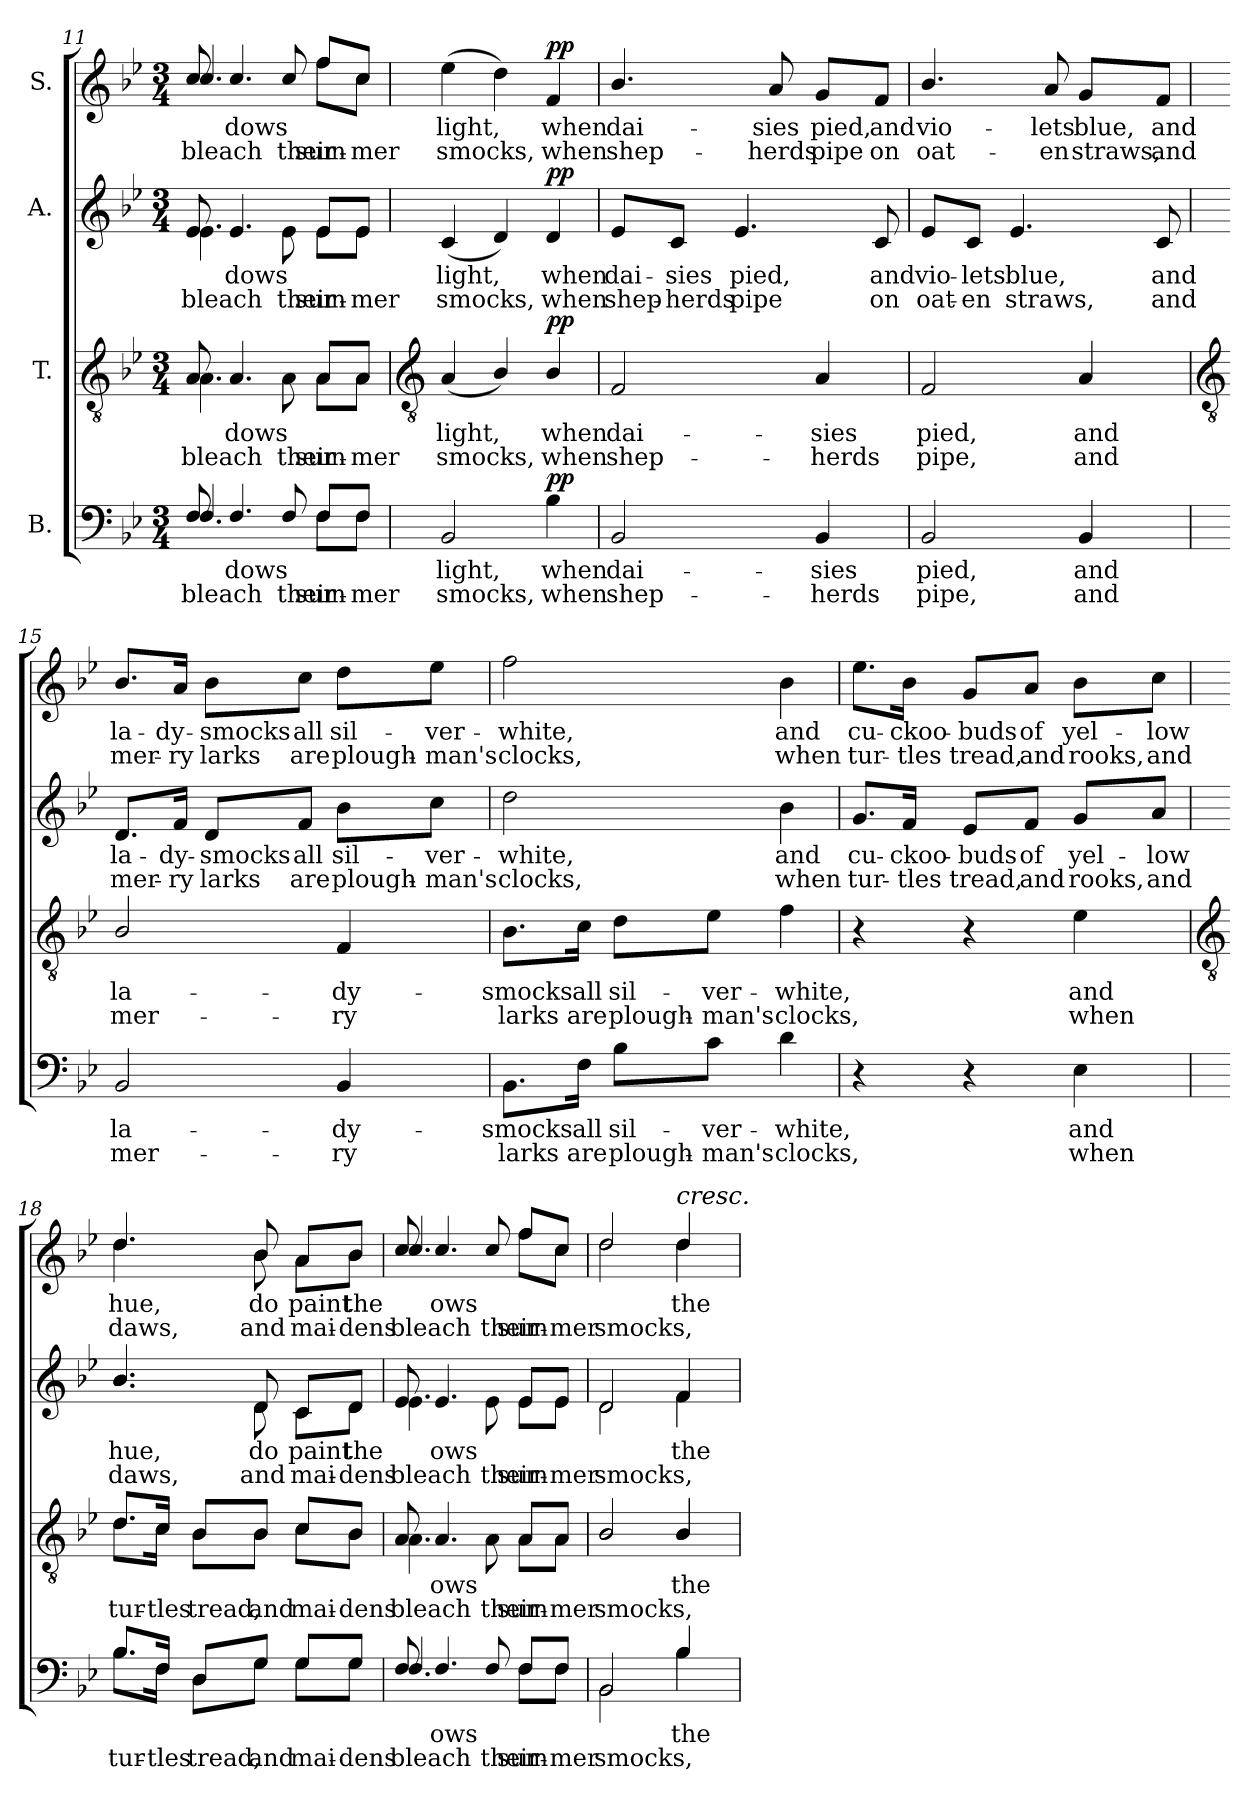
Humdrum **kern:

**kern	**text	**text	**dynam	**kern	**text	**text	**dynam	**kern	**text	**text	**dynam	**kern	**text	**text	**dynam
*part4	*part4	*part4	*part4	*part3	*part3	*part3	*part3	*part2	*part2	*part2	*part2	*part1	*part1	*part1	*part1
*staff4	*staff4	*staff4	*staff4	*staff3	*staff3	*staff3	*staff3	*staff2	*staff2	*staff2	*staff2	*staff1	*staff1	*staff1	*staff1
*I"B.	*	*	*	*I"T.	*	*	*	*I"A.	*	*	*	*I"S.	*	*	*
*clefF4	*	*	*	*clefGv2	*	*	*	*clefG2	*	*	*	*clefG2	*	*	*
*k[b-e-]	*	*	*	*k[b-e-]	*	*	*	*k[b-e-]	*	*	*	*k[b-e-]	*	*	*
*B-:	*	*	*	*B-:	*	*	*	*B-:	*	*	*	*B-:	*	*	*
*M3/4	*	*	*	*M3/4	*	*	*	*M3/4	*	*	*	*M3/4	*	*	*
=11	=11	=11	=11	=11	=11	=11	=11	=11	=11	=11	=11	=11	=11	=11	=11
!	!LO:LY:b	!	!	!	!	!	!	!	!	!	!	!	!	!	!
*^	*	*	*	*	*	*	*	*	*	*	*	*	*	*	*
!	!	!	!LO:LY:b	!	!	!LO:LY:b	!	!	!	!	!	!	!	!	!	!
*	*	*	*	*	*^	*	*	*	*	*	*	*	*	*	*	*
!	!	!	!	!	!	!	!	!LO:LY:b	!	!	!LO:LY:b	!	!	!	!	!	!
*	*	*	*	*	*	*	*	*	*	*^	*	*	*	*	*	*	*
!	!	!	!	!	!	!	!	!	!	!	!	!	!LO:LY:b	!	!	!LO:LY:b	!	!
*	*	*	*	*	*	*	*	*	*	*	*	*	*	*	*^	*	*	*
!	!	!	!	!	!	!	!	!	!	!	!	!	!	!	!	!	!	!LO:LY:b	!
8F	4.F/	.	-bleach	.	8A	4.A\	.	-bleach	.	8e-	4.e-\	.	-bleach	.	8cc	4.cc/	.	-bleach	.
!	!	!LO:LY:b	!	!	!	!	!LO:LY:b	!	!	!	!	!LO:LY:b	!	!	!	!	!LO:LY:b	!	!
4.F	.	-dows	.	.	4.A	.	-dows	.	.	4.e-	.	-dows	.	.	4.cc	.	-dows	.	.
!	!	!	!LO:LY:b	!	!	!	!	!LO:LY:b	!	!	!	!	!LO:LY:b	!	!	!	!	!LO:LY:b	!
.	8F/	.	their	.	.	8A\	.	their	.	.	8e-\	.	their	.	.	8cc/	.	their	.
!	!	!LO:LY:b	!	!	!	!	!	!	!	!	!	!	!	!	!	!	!	!	!
!	!	!	!LO:LY:b	!	!	!	!LO:LY:b	!	!	!	!	!	!	!	!	!	!	!	!
!	!	!	!	!	!	!	!	!LO:LY:b	!	!	!	!LO:LY:b	!	!	!	!	!	!	!
!	!	!	!	!	!	!	!	!	!	!	!	!	!LO:LY:b	!	!	!	!LO:LY:b	!	!
!	!	!	!	!	!	!	!	!	!	!	!	!	!	!	!	!	!	!LO:LY:b	!
8FL	8FL	.	sum-	.	8AL	8AL	.	sum-	.	8e-L	8e-L	.	sum-	.	8ffL	8ffL	.	sum-	.
!	!	!LO:LY:b	!	!	!	!	!	!	!	!	!	!	!	!	!	!	!	!	!
!	!	!	!LO:LY:b	!	!	!	!LO:LY:b	!	!	!	!	!	!	!	!	!	!	!	!
!	!	!	!	!	!	!	!	!LO:LY:b	!	!	!	!LO:LY:b	!	!	!	!	!	!	!
!	!	!	!	!	!	!	!	!	!	!	!	!	!LO:LY:b	!	!	!	!LO:LY:b	!	!
!	!	!	!	!	!	!	!	!	!	!	!	!	!	!	!	!	!	!LO:LY:b	!
8FJ	8FJ	.	-mer	.	8AJ	8AJ	.	-mer	.	8e-J	8e-J	.	-mer	.	8ccJ	8ccJ	.	-mer	.
*v	*v	*	*	*	*	*	*	*	*	*v	*v	*	*	*	*v	*v	*	*	*
*	*	*	*	*v	*v	*	*	*	*	*	*	*	*	*	*	*
!!LO:LB:g=z
=12	=12	=12	=12	=12	=12	=12	=12	=12	=12	=12	=12	=12	=12	=12	=12
*	*	*	*	*clefGv2	*	*	*	*	*	*	*	*	*	*	*
*^	*	*	*	*^	*	*	*	*^	*	*	*	*^	*	*	*
!LO:TX:b:t=This edition  Andrew Sims 2008	!	!	!	!	!	!	!	!	!	!	!	!	!	!	!	!	!	!	!
!	!	!LO:LY:b	!LO:LY:b	!	!	!	!LO:LY:b	!LO:LY:b	!	!	!	!LO:LY:b	!LO:LY:b	!	!	!	!LO:LY:b	!LO:LY:b	!
*v	*v	*	*	*	*	*	*	*	*	*v	*v	*	*	*	*v	*v	*	*	*
*	*	*	*	*v	*v	*	*	*	*	*	*	*	*	*	*	*
2BB-	light,	smocks,	.	(<4A	light,	smocks,	.	(<4c	light,	smocks,	.	(>4ee-	light,	smocks,	.
.	.	.	.	4B-/)	.	.	.	4d)	.	.	.	4dd)	.	.	.
!	!LO:LY:b	!LO:LY:b	!LO:DY:b	!	!LO:LY:b	!LO:LY:b	!LO:DY:a	!	!LO:LY:b	!LO:LY:b	!LO:DY:b	!	!LO:LY:b	!LO:LY:b	!LO:DY:a
4B-	when	when	pp	4B-/	when	when	pp	4d	when	when	pp	4f	when	when	pp
=13	=13	=13	=13	=13	=13	=13	=13	=13	=13	=13	=13	=13	=13	=13	=13
!	!LO:LY:b	!LO:LY:b	!	!	!LO:LY:b	!LO:LY:b	!	!	!LO:LY:b	!LO:LY:b	!	!	!LO:LY:b	!LO:LY:b	!
2BB-	dai-	-shep-	.	2F	dai-	-shep-	.	8e-L	dai-	-shep-	.	4.b-/	dai-	-shep-	.
!	!	!	!	!	!	!	!	!	!LO:LY:b	!LO:LY:b	!	!	!	!	!
.	.	.	.	.	.	.	.	8cJ	-sies	herds	.	.	.	.	.
!	!	!	!	!	!	!	!	!	!LO:LY:b	!LO:LY:b	!	!	!	!	!
.	.	.	.	.	.	.	.	4.e-	pied,	pipe	.	.	.	.	.
!	!	!	!	!	!	!	!	!	!	!	!	!	!LO:LY:b	!LO:LY:b	!
.	.	.	.	.	.	.	.	.	.	.	.	8a/	-sies	herds	.
!	!LO:LY:b	!LO:LY:b	!	!	!LO:LY:b	!LO:LY:b	!	!	!	!	!	!	!LO:LY:b	!LO:LY:b	!
4BB-	-sies	herds	.	4A	-sies	herds	.	.	.	.	.	8g/L	pied,	pipe	.
!	!	!	!	!	!	!	!	!	!LO:LY:b	!LO:LY:b	!	!	!LO:LY:b	!LO:LY:b	!
.	.	.	.	.	.	.	.	8c	and	on	.	8f/J	and	on	.
=14	=14	=14	=14	=14	=14	=14	=14	=14	=14	=14	=14	=14	=14	=14	=14
!	!LO:LY:b	!LO:LY:b	!	!	!LO:LY:b	!LO:LY:b	!	!	!LO:LY:b	!LO:LY:b	!	!	!LO:LY:b	!LO:LY:b	!
2BB-	pied,	pipe,	.	2F	pied,	pipe,	.	8e-L	vio-	-oat-	.	4.b-/	vio-	-oat-	.
!	!	!	!	!	!	!	!	!	!LO:LY:b	!LO:LY:b	!	!	!	!	!
.	.	.	.	.	.	.	.	8cJ	-lets	en	.	.	.	.	.
!	!	!	!	!	!	!	!	!	!LO:LY:b	!LO:LY:b	!	!	!	!	!
.	.	.	.	.	.	.	.	4.e-	blue,	straws,	.	.	.	.	.
!	!	!	!	!	!	!	!	!	!	!	!	!	!LO:LY:b	!LO:LY:b	!
.	.	.	.	.	.	.	.	.	.	.	.	8a	-lets	en	.
!	!LO:LY:b	!LO:LY:b	!	!	!LO:LY:b	!LO:LY:b	!	!	!	!	!	!	!LO:LY:b	!LO:LY:b	!
4BB-	and	and	.	4A	and	and	.	.	.	.	.	8gL	blue,	straws,	.
!	!	!	!	!	!	!	!	!	!LO:LY:b	!LO:LY:b	!	!	!LO:LY:b	!LO:LY:b	!
.	.	.	.	.	.	.	.	8c	and	and	.	8fJ	and	and	.
!!LO:LB:g=z
=15	=15	=15	=15	=15	=15	=15	=15	=15	=15	=15	=15	=15	=15	=15	=15
*	*	*	*	*clefGv2	*	*	*	*	*	*	*	*	*	*	*
!	!LO:LY:b	!LO:LY:b	!	!	!LO:LY:b	!LO:LY:b	!	!	!LO:LY:b	!LO:LY:b	!	!	!LO:LY:b	!LO:LY:b	!
2BB-	la-	-mer-	.	2B-/	la-	-mer-	.	8.dL	la-	-mer-	.	8.b-L	la-	-mer-	.
!	!	!	!	!	!	!	!	!	!LO:LY:b	!LO:LY:b	!	!	!LO:LY:b	!LO:LY:b	!
.	.	.	.	.	.	.	.	16fJ	-dy-	-ry	.	16aJ	-dy-	-ry	.
!	!	!	!	!	!	!	!	!	!LO:LY:b	!LO:LY:b	!	!	!LO:LY:b	!LO:LY:b	!
.	.	.	.	.	.	.	.	8dL	smocks	larks	.	8b-L	smocks	larks	.
!	!	!	!	!	!	!	!	!	!LO:LY:b	!LO:LY:b	!	!	!LO:LY:b	!LO:LY:b	!
.	.	.	.	.	.	.	.	8fJ	all	are	.	8ccJ	all	are	.
!	!LO:LY:b	!LO:LY:b	!	!	!LO:LY:b	!LO:LY:b	!	!	!LO:LY:b	!LO:LY:b	!	!	!LO:LY:b	!LO:LY:b	!
4BB-	-dy-	-ry	.	4F	-dy-	-ry	.	8b-L	sil-	-plough-	.	8ddL	sil-	-plough-	.
!	!	!	!	!	!	!	!	!	!LO:LY:b	!LO:LY:b	!	!	!LO:LY:b	!LO:LY:b	!
.	.	.	.	.	.	.	.	8ccJ	-ver-	-man's	.	8ee-J	-ver-	-man's	.
=16	=16	=16	=16	=16	=16	=16	=16	=16	=16	=16	=16	=16	=16	=16	=16
!	!LO:LY:b	!LO:LY:b	!	!	!LO:LY:b	!LO:LY:b	!	!	!LO:LY:b	!LO:LY:b	!	!	!LO:LY:b	!LO:LY:b	!
8.BB-L	smocks	larks	.	8.B-L	smocks	larks	.	2dd	white,	clocks,	.	2ff	white,	clocks,	.
!	!LO:LY:b	!LO:LY:b	!	!	!LO:LY:b	!LO:LY:b	!	!	!	!	!	!	!	!	!
16FJ	all	are	.	16cJ	all	are	.	.	.	.	.	.	.	.	.
!	!LO:LY:b	!LO:LY:b	!	!	!LO:LY:b	!LO:LY:b	!	!	!	!	!	!	!	!	!
8B-L	sil-	-plough-	.	8dL	sil-	-plough-	.	.	.	.	.	.	.	.	.
!	!LO:LY:b	!LO:LY:b	!	!	!LO:LY:b	!LO:LY:b	!	!	!	!	!	!	!	!	!
8cJ	-ver-	-man's	.	8e-J	-ver-	-man's	.	.	.	.	.	.	.	.	.
!	!LO:LY:b	!LO:LY:b	!	!	!LO:LY:b	!LO:LY:b	!	!	!LO:LY:b	!LO:LY:b	!	!	!LO:LY:b	!LO:LY:b	!
4d	white,	clocks,	.	4f	white,	clocks,	.	4b-	and	when	.	4b-	and	when	.
=17	=17	=17	=17	=17	=17	=17	=17	=17	=17	=17	=17	=17	=17	=17	=17
!	!	!	!	!	!	!	!	!	!LO:LY:b	!LO:LY:b	!	!	!LO:LY:b	!LO:LY:b	!
4r	.	.	.	4r	.	.	.	8.gL	cu-	-tur-	.	8.ee-L	cu-	-tur-	.
!	!	!	!	!	!	!	!	!	!LO:LY:b	!LO:LY:b	!	!	!LO:LY:b	!LO:LY:b	!
.	.	.	.	.	.	.	.	16fJ	-ckoo-	-tles	.	16b-J	-ckoo-	-tles	.
!	!	!	!	!	!	!	!	!	!LO:LY:b	!LO:LY:b	!	!	!LO:LY:b	!LO:LY:b	!
4r	.	.	.	4r	.	.	.	8e-L	buds	tread,	.	8gL	buds	tread,	.
!	!	!	!	!	!	!	!	!	!LO:LY:b	!LO:LY:b	!	!	!LO:LY:b	!LO:LY:b	!
.	.	.	.	.	.	.	.	8fJ	of	and	.	8aJ	of	and	.
!	!LO:LY:b	!LO:LY:b	!	!	!LO:LY:b	!LO:LY:b	!	!	!LO:LY:b	!LO:LY:b	!	!	!LO:LY:b	!LO:LY:b	!
4E-	and	when	.	4e-	and	when	.	8gL	yel-	-rooks,	.	8b-L	yel-	-rooks,	.
!	!	!	!	!	!	!	!	!	!LO:LY:b	!LO:LY:b	!	!	!LO:LY:b	!LO:LY:b	!
.	.	.	.	.	.	.	.	8aJ	low	and	.	8ccJ	low	and	.
!!LO:LB:g=z
=18	=18	=18	=18	=18	=18	=18	=18	=18	=18	=18	=18	=18	=18	=18	=18
*	*	*	*	*clefGv2	*	*	*	*	*	*	*	*	*	*	*
!	!LO:LY:b	!LO:LY:b	!	!	!	!	!	!	!	!	!	!	!	!	!
*^	*	*	*	*	*	*	*	*	*	*	*	*	*	*	*
!	!	!	!LO:LY:b	!	!	!LO:LY:b	!LO:LY:b	!	!	!	!	!	!	!	!	!
*	*	*	*	*	*^	*	*	*	*	*	*	*	*	*	*	*
!	!	!	!	!	!	!	!	!LO:LY:b	!	!	!LO:LY:b	!LO:LY:b	!	!	!	!	!
*	*	*	*	*	*	*	*	*	*	*^	*	*	*	*	*	*	*
!	!	!	!	!	!	!	!	!	!	!	!	!LO:LY:b	!LO:LY:b	!	!	!LO:LY:b	!LO:LY:b	!
*	*	*	*	*	*	*	*	*	*	*	*	*	*	*	*^	*	*	*
!	!	!	!	!	!	!	!	!	!	!	!	!	!	!	!	!	!LO:LY:b	!LO:LY:b	!
8.B-L	8.B-L	.	tur-	.	8.dL	8.dL	.	tur-	.	4.b-/	4.b-/	hue,	daws,	.	4.dd	4.dd	hue,	daws,	.
!	!	!LO:LY:b	!LO:LY:b	!	!	!	!	!	!	!	!	!	!	!	!	!	!	!	!
!	!	!	!LO:LY:b	!	!	!	!LO:LY:b	!LO:LY:b	!	!	!	!	!	!	!	!	!	!	!
!	!	!	!	!	!	!	!	!LO:LY:b	!	!	!	!	!	!	!	!	!	!	!
16FJ	16FJ	.	-tles	.	16cJ	16cJ	.	-tles	.	.	.	.	.	.	.	.	.	.	.
!	!	!LO:LY:b	!LO:LY:b	!	!	!	!	!	!	!	!	!	!	!	!	!	!	!	!
!	!	!	!LO:LY:b	!	!	!	!LO:LY:b	!LO:LY:b	!	!	!	!	!	!	!	!	!	!	!
!	!	!	!	!	!	!	!	!LO:LY:b	!	!	!	!	!	!	!	!	!	!	!
8DL	8DL	.	tread,	.	8B-L	8B-L	.	tread,	.	.	.	.	.	.	.	.	.	.	.
!	!	!LO:LY:b	!LO:LY:b	!	!	!	!	!	!	!	!	!	!	!	!	!	!	!	!
!	!	!	!LO:LY:b	!	!	!	!LO:LY:b	!LO:LY:b	!	!	!	!	!	!	!	!	!	!	!
!	!	!	!	!	!	!	!	!LO:LY:b	!	!	!	!LO:LY:b	!LO:LY:b	!	!	!	!	!	!
!	!	!	!	!	!	!	!	!	!	!	!	!LO:LY:b	!LO:LY:b	!	!	!	!LO:LY:b	!LO:LY:b	!
!	!	!	!	!	!	!	!	!	!	!	!	!	!	!	!	!	!LO:LY:b	!LO:LY:b	!
8GJ	8GJ	.	and	.	8B-J	8B-J	.	and	.	8d/	8d	do	and	.	8b-	8b-	do	and	.
!	!	!LO:LY:b	!LO:LY:b	!	!	!	!	!	!	!	!	!	!	!	!	!	!	!	!
!	!	!	!LO:LY:b	!	!	!	!LO:LY:b	!LO:LY:b	!	!	!	!	!	!	!	!	!	!	!
!	!	!	!	!	!	!	!	!LO:LY:b	!	!	!	!LO:LY:b	!LO:LY:b	!	!	!	!	!	!
!	!	!	!	!	!	!	!	!	!	!	!	!LO:LY:b	!LO:LY:b	!	!	!	!LO:LY:b	!LO:LY:b	!
!	!	!	!	!	!	!	!	!	!	!	!	!	!	!	!	!	!LO:LY:b	!LO:LY:b	!
8GL	8GL	.	mai-	.	8cL	8cL	.	mai-	.	8c/L	8cL	paint	mai-	.	8aL	8aL	paint	mai-	.
!	!	!LO:LY:b	!LO:LY:b	!	!	!	!	!	!	!	!	!	!	!	!	!	!	!	!
!	!	!	!LO:LY:b	!	!	!	!LO:LY:b	!LO:LY:b	!	!	!	!	!	!	!	!	!	!	!
!	!	!	!	!	!	!	!	!LO:LY:b	!	!	!	!LO:LY:b	!LO:LY:b	!	!	!	!	!	!
!	!	!	!	!	!	!	!	!	!	!	!	!LO:LY:b	!LO:LY:b	!	!	!	!LO:LY:b	!LO:LY:b	!
!	!	!	!	!	!	!	!	!	!	!	!	!	!	!	!	!	!LO:LY:b	!LO:LY:b	!
8GJ	8GJ	.	-dens	.	8B-J	8B-J	.	-dens	.	8d/J	8dJ	-the	dens	.	8b-J	8b-J	-the	dens	.
=19	=19	=19	=19	=19	=19	=19	=19	=19	=19	=19	=19	=19	=19	=19	=19	=19	=19	=19	=19
!	!	!LO:LY:b	!	!	!	!	!	!	!	!	!	!	!	!	!	!	!	!	!
!	!	!	!LO:LY:b	!	!	!	!LO:LY:b	!	!	!	!	!	!	!	!	!	!	!	!
!	!	!	!	!	!	!	!	!LO:LY:b	!	!	!	!LO:LY:b	!	!	!	!	!	!	!
!	!	!	!	!	!	!	!	!	!	!	!	!	!LO:LY:b	!	!	!	!LO:LY:b	!	!
!	!	!	!	!	!	!	!	!	!	!	!	!	!	!	!	!	!	!LO:LY:b	!
8F	4.F/	.	-bleach	.	8A	4.A\	.	-bleach	.	8e-/	4.e-\	.	-bleach	.	8cc	4.cc/	.	-bleach	.
!	!	!LO:LY:b	!	!	!	!	!LO:LY:b	!	!	!	!	!LO:LY:b	!	!	!	!	!LO:LY:b	!	!
4.F	.	-ows	.	.	4.A	.	-ows	.	.	4.e-/	.	-ows	.	.	4.cc	.	-ows	.	.
!	!	!	!LO:LY:b	!	!	!	!	!LO:LY:b	!	!	!	!	!LO:LY:b	!	!	!	!	!LO:LY:b	!
.	8F/	.	their	.	.	8A\	.	their	.	.	8e-\	.	their	.	.	8cc/	.	their	.
!	!	!LO:LY:b	!	!	!	!	!	!	!	!	!	!	!	!	!	!	!	!	!
!	!	!	!LO:LY:b	!	!	!	!LO:LY:b	!	!	!	!	!	!	!	!	!	!	!	!
!	!	!	!	!	!	!	!	!LO:LY:b	!	!	!	!LO:LY:b	!	!	!	!	!	!	!
!	!	!	!	!	!	!	!	!	!	!	!	!	!LO:LY:b	!	!	!	!LO:LY:b	!	!
!	!	!	!	!	!	!	!	!	!	!	!	!	!	!	!	!	!	!LO:LY:b	!
8FL	8FL	.	sum-	.	8AL	8AL	.	sum-	.	8e-/L	8e-L	.	sum-	.	8ffL	8ffL	.	sum-	.
!	!	!LO:LY:b	!	!	!	!	!	!	!	!	!	!	!	!	!	!	!	!	!
!	!	!	!LO:LY:b	!	!	!	!LO:LY:b	!	!	!	!	!	!	!	!	!	!	!	!
!	!	!	!	!	!	!	!	!LO:LY:b	!	!	!	!LO:LY:b	!	!	!	!	!	!	!
!	!	!	!	!	!	!	!	!	!	!	!	!	!LO:LY:b	!	!	!	!LO:LY:b	!	!
!	!	!	!	!	!	!	!	!	!	!	!	!	!	!	!	!	!	!LO:LY:b	!
8FJ	8FJ	.	-mer	.	8AJ	8AJ	.	-mer	.	8e-/J	8e-J	.	-mer	.	8ccJ	8ccJ	.	-mer	.
=20	=20	=20	=20	=20	=20	=20	=20	=20	=20	=20	=20	=20	=20	=20	=20	=20	=20	=20	=20
!	!	!LO:LY:b	!	!	!	!	!	!	!	!	!	!	!	!	!	!	!	!	!
!	!	!	!LO:LY:b	!	!	!	!LO:LY:b	!	!	!	!	!	!	!	!	!	!	!	!
!	!	!	!	!	!	!	!	!LO:LY:b	!	!	!	!LO:LY:b	!	!	!	!	!	!	!
!	!	!	!	!	!	!	!	!	!	!	!	!	!LO:LY:b	!	!	!	!LO:LY:b	!	!
!	!	!	!	!	!	!	!	!	!	!	!	!	!	!	!	!	!	!LO:LY:b	!
2BB-	2BB-	.	smocks,	.	2B-/	2B-/	.	smocks,	.	2d/	2d	.	smocks,	.	2dd	2dd	.	smocks,	.
!	!	!	!	!	!	!	!	!	!	!	!	!	!	!	!LO:TX:a:i:t=cresc.	!	!	!	!
!	!	!LO:LY:b	!	!	!	!	!LO:LY:b	!	!	!	!	!LO:LY:b	!	!	!	!	!LO:LY:b	!	!
4B-	4B-	the	.	.	4B-/	4B-/	the	.	.	4f/	4f	the	.	.	4dd	4dd	the	.	.
*v	*v	*	*	*	*	*	*	*	*	*v	*v	*	*	*	*v	*v	*	*	*
*	*	*	*	*v	*v	*	*	*	*	*	*	*	*	*	*	*
=	=	=	=	=	=	=	=	=	=	=	=	=	=	=	=
*-	*-	*-	*-	*-	*-	*-	*-	*-	*-	*-	*-	*-	*-	*-	*-
